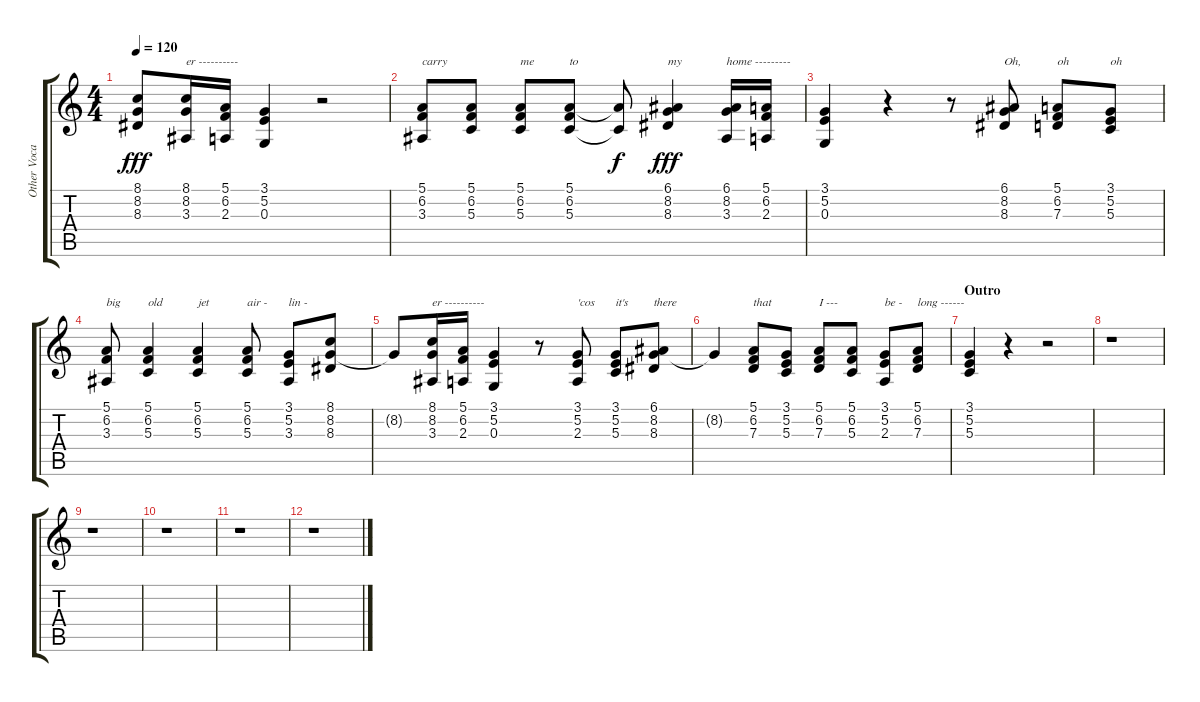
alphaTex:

\track ("Other Vocals" "Other Voca") {instrument tenorsax}
\staff {score tabs}
\tuning (E4 B3 G3 D3 A2 E2) {hide}
\ts (4 4)
\tempo 120
\clef g2
\ks c
(8.1{t} 8.2{t} 8.3{t}).8{dy fff} (8.1 8.2 3.3).16{txt "er ----------"} (5.1 6.2 2.3).16 (3.1 5.2 0.3).4 r.2 |
(5.1 6.2 3.3).8{txt "carry"} (5.1 6.2 5.3).8{txt " "} (5.1 6.2 5.3).8{txt "me"} (5.1 6.2 5.3).8{txt "to"} (5.1{t} 5.3{t}).8{txt " " dy f} (6.1 8.2 8.3).4{txt "my" dy fff} (6.1 8.2 3.3).16{txt "home ---------"} (5.1 6.2 2.3).16 |
(3.1 5.2 0.3).4{txt " "} r.4 r.8 (6.1 8.2 8.3).8{txt "Oh,"} (5.1 6.2 7.3).8{txt "oh"} (3.1 5.2 5.3).8{txt "oh"} |
(5.1 6.2 3.3).8{txt "big"} (5.1 6.2 5.3).4{txt "old"} (5.1 6.2 5.3).4{txt "jet"} (5.1 6.2 5.3).8{txt "air -"} (3.1 5.2 3.3).8{txt "lin -"} (8.1 8.2 8.3).8 |
8.2{t}.8 (8.1 8.2 3.3).16{txt "er ----------"} (5.1 6.2 2.3).16 (3.1 5.2 0.3).4 r.8 (3.1 5.2 2.3).8{txt "'cos"} (3.1 5.2 5.3).8{txt "it's"} (6.1 8.2 8.3).8{txt "there"} |
8.2{t}.4 (5.1 6.2 7.3).8{txt "that"} (3.1 5.2 5.3).8{txt " "} (5.1 6.2 7.3).8{txt "I ---"} (5.1 6.2 5.3).8{txt " "} (3.1 5.2 2.3).8{txt "be -"} (5.1 6.2 7.3).8{txt "long ------"} |
\section ("" "Outro")
(3.1 5.2 5.3).4 r.4 r.2 |
r.1 |
r.1 |
r.1 |
r.1 |
r.1
